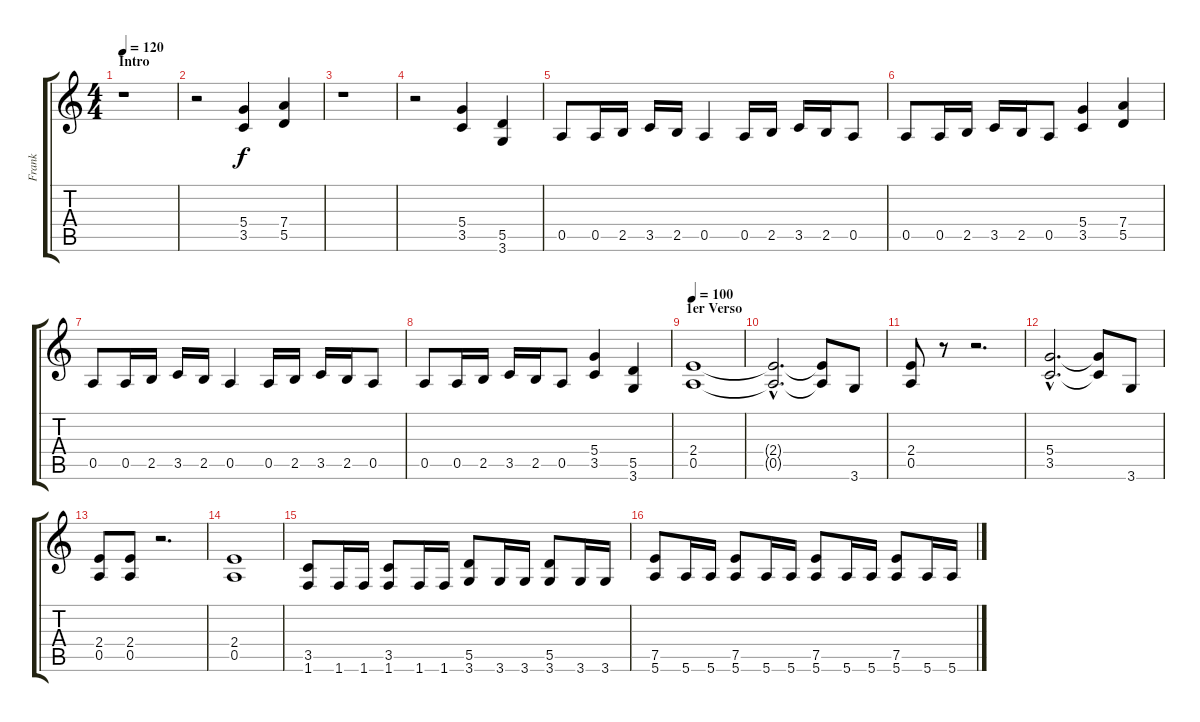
\track ("Frank" "Frank") {instrument overdrivenguitar}
\staff {score tabs}
\tuning (E4 B3 G3 D3 A2 E2) {hide}
\ts (4 4)
\section ("" "Intro")
\tempo 120
\tempo 100
\tempo 120
\clef g2
\ks c
r.1{dy f instrument overdrivenguitar} |
r.2 (5.4 3.5).4 (7.4 5.5).4 |
r.1 |
r.2 (5.4 3.5).4 (5.5 3.6).4 |
0.5.8 0.5.16 2.5.16 3.5.16 2.5.16 0.5.4 0.5.16 2.5.16 3.5.16 2.5.16 0.5.8 |
0.5.8 0.5.16 2.5.16 3.5.16 2.5.16 0.5.8 (5.4 3.5).4 (7.4 5.5).4 |
0.5.8 0.5.16 2.5.16 3.5.16 2.5.16 0.5.4 0.5.16 2.5.16 3.5.16 2.5.16 0.5.8 |
0.5.8 0.5.16 2.5.16 3.5.16 2.5.16 0.5.8 (5.4 3.5).4 (5.5 3.6).4 |
\section ("" "1er Verso")
\tempo 100
(2.4 0.5).1 |
(2.4{hac t} 0.5{hac t}).2{d} (2.4{t} 0.5{t}).8 3.6.8 |
(2.4 0.5).8 r.8 r.2{d} |
(5.4{hac} 3.5{hac}).2{d} (5.4{t} 3.5{t}).8 3.6.8 |
(2.4 0.5).8 (2.4 0.5).8 r.2{d} |
(2.4 0.5).1 |
(3.5 1.6).8 1.6.16 1.6.16 (3.5 1.6).8 1.6.16 1.6.16 (5.5 3.6).8 3.6.16 3.6.16 (5.5 3.6).8 3.6.16 3.6.16 |
(7.5 5.6).8 5.6.16 5.6.16 (7.5 5.6).8 5.6.16 5.6.16 (7.5 5.6).8 5.6.16 5.6.16 (7.5 5.6).8 5.6.16 5.6.16
